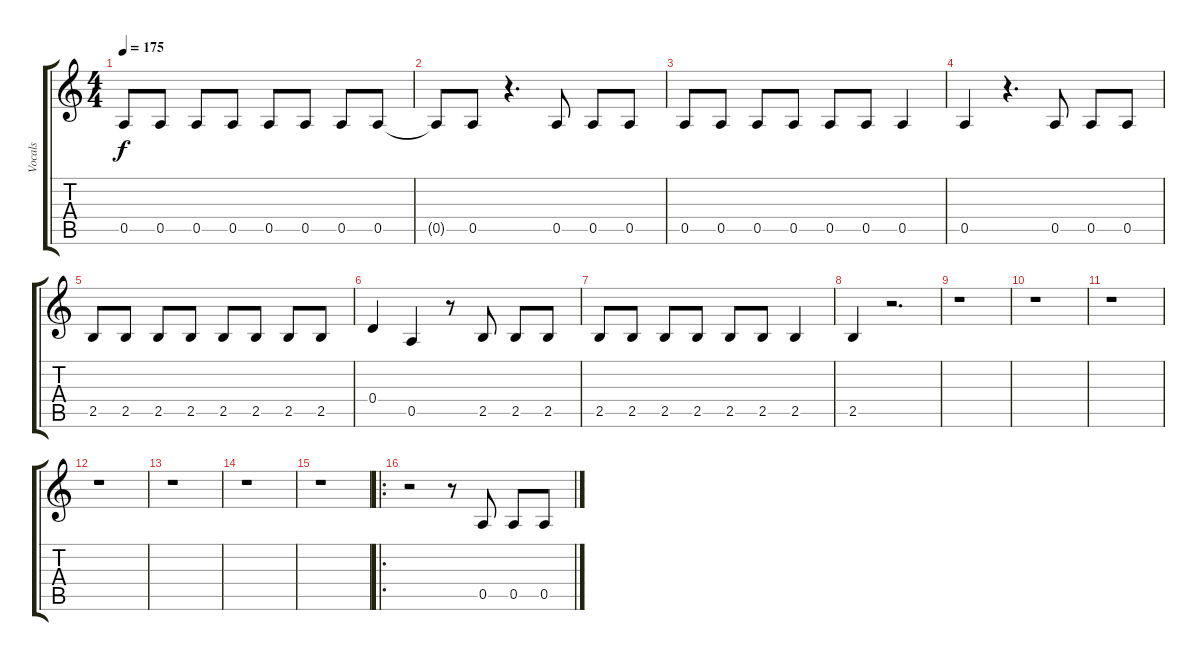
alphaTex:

\track ("Vocals" "Vocals") {instrument contrabass}
\staff {score tabs}
\tuning (E4 B3 G3 D3 A2 E2) {hide}
\ts (4 4)
\tempo 175
\clef g2
\ks c
0.5.8{dy f} 0.5.8 0.5.8 0.5.8 0.5.8 0.5.8 0.5.8 0.5.8 |
0.5{t}.8 0.5.8 r.4{d} 0.5.8 0.5.8 0.5.8 |
0.5.8 0.5.8 0.5.8 0.5.8 0.5.8 0.5.8 0.5.4 |
0.5.4 r.4{d} 0.5.8 0.5.8 0.5.8 |
2.5.8 2.5.8 2.5.8 2.5.8 2.5.8 2.5.8 2.5.8 2.5.8 |
0.4.4 0.5.4 r.8 2.5.8 2.5.8 2.5.8 |
2.5.8 2.5.8 2.5.8 2.5.8 2.5.8 2.5.8 2.5.4 |
2.5.4 r.2{d} |
r.1 |
r.1 |
r.1 |
r.1 |
r.1 |
r.1 |
r.1 |
\ro
r.2 r.8 0.5.8 0.5.8 0.5.8
